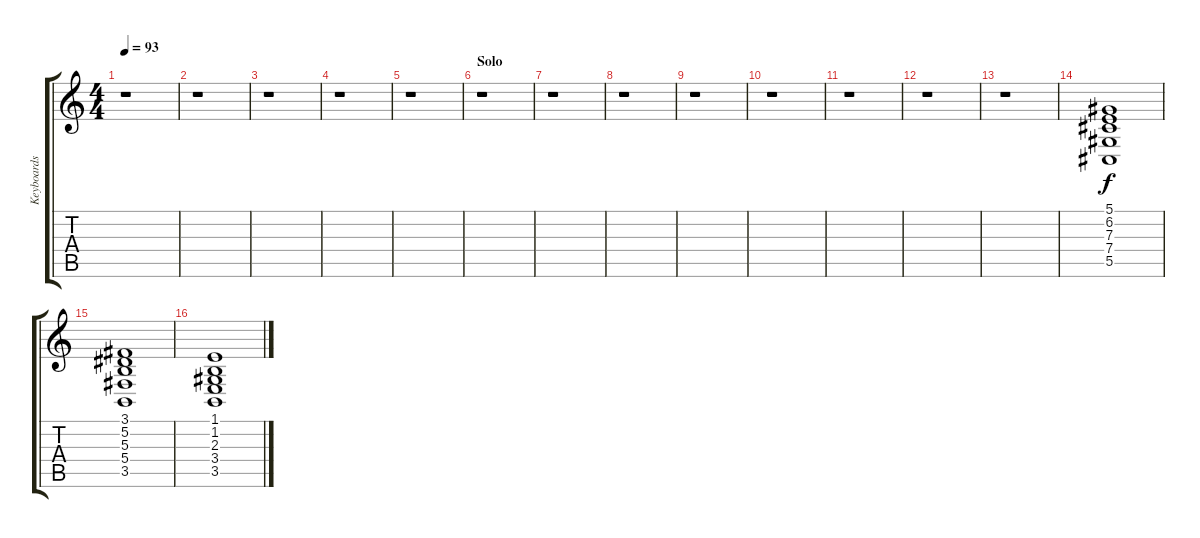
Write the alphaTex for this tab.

\track ("Keyboards I" "Keyboards ") {instrument churchorgan}
\staff {score tabs}
\tuning (Eb4 Bb3 Gb3 Db3 Ab2 Eb2) {hide}
\ts (4 4)
\tempo 93
\clef g2
\ks c
r.1{dy f} |
r.1 |
r.1 |
r.1 |
r.1 |
\section ("" "Solo ")
r.1 |
r.1 |
r.1 |
r.1 |
r.1 |
r.1 |
r.1 |
r.1 |
(5.1 6.2 7.3 7.4 5.5).1 |
(3.1 5.2 5.3 5.4 3.5).1 |
(1.1 1.2 2.3 3.4 3.5).1
